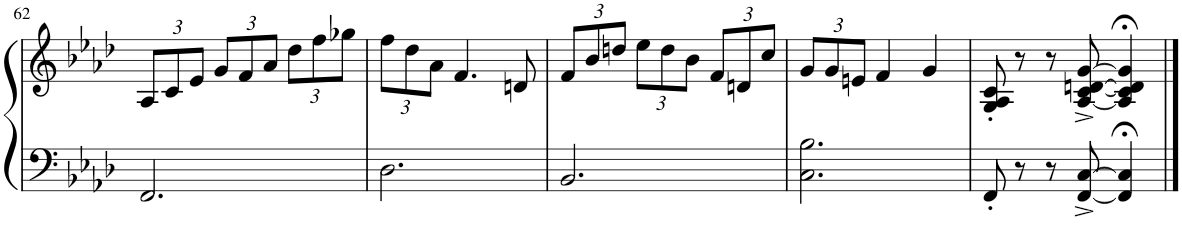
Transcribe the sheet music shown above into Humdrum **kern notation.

**kern	**kern
*part1	*part1
*staff2	*staff1
*I"Piano	*
*I'Pno.	*
!!LO:PB:g=z
*clefF4	*clefG2
*k[b-e-a-d-]	*k[b-e-a-d-]
*M3/4	*M3/4
*	*Xbrackettup
=62	=62
2.FF/	12A-/L
.	12c/
.	12e-/J
.	12g/L
.	12f/
.	12a-/J
.	12dd-\L
.	12ff\
.	12gg-X\J
=63	=63
2.D-\	12ff\L
.	12dd-\
.	12a-\J
.	4.f/
.	8dn/
=64	=64
2.BB-/	12f/L
.	12b-/
.	12ddn/J
.	12ee-\L
.	12dd\
.	12b-\J
.	12f/L
.	12dn/
.	12cc/J
=65	=65
2.C\ 2.B-\	12g/L
.	12g/
.	12en/J
.	4f/
.	4g/
=66	=66
8FF'/	8G/' 8A-/' 8c/'
8r	8r
8r	8r
[8FF/^ [8C/^	[8A-/^ [8c/^ [8dn/^ [8g/^
4FF/];< 4C/];<	4A-/];< 4c/];< 4d/];< 4g/];<
==	==
*-	*-
